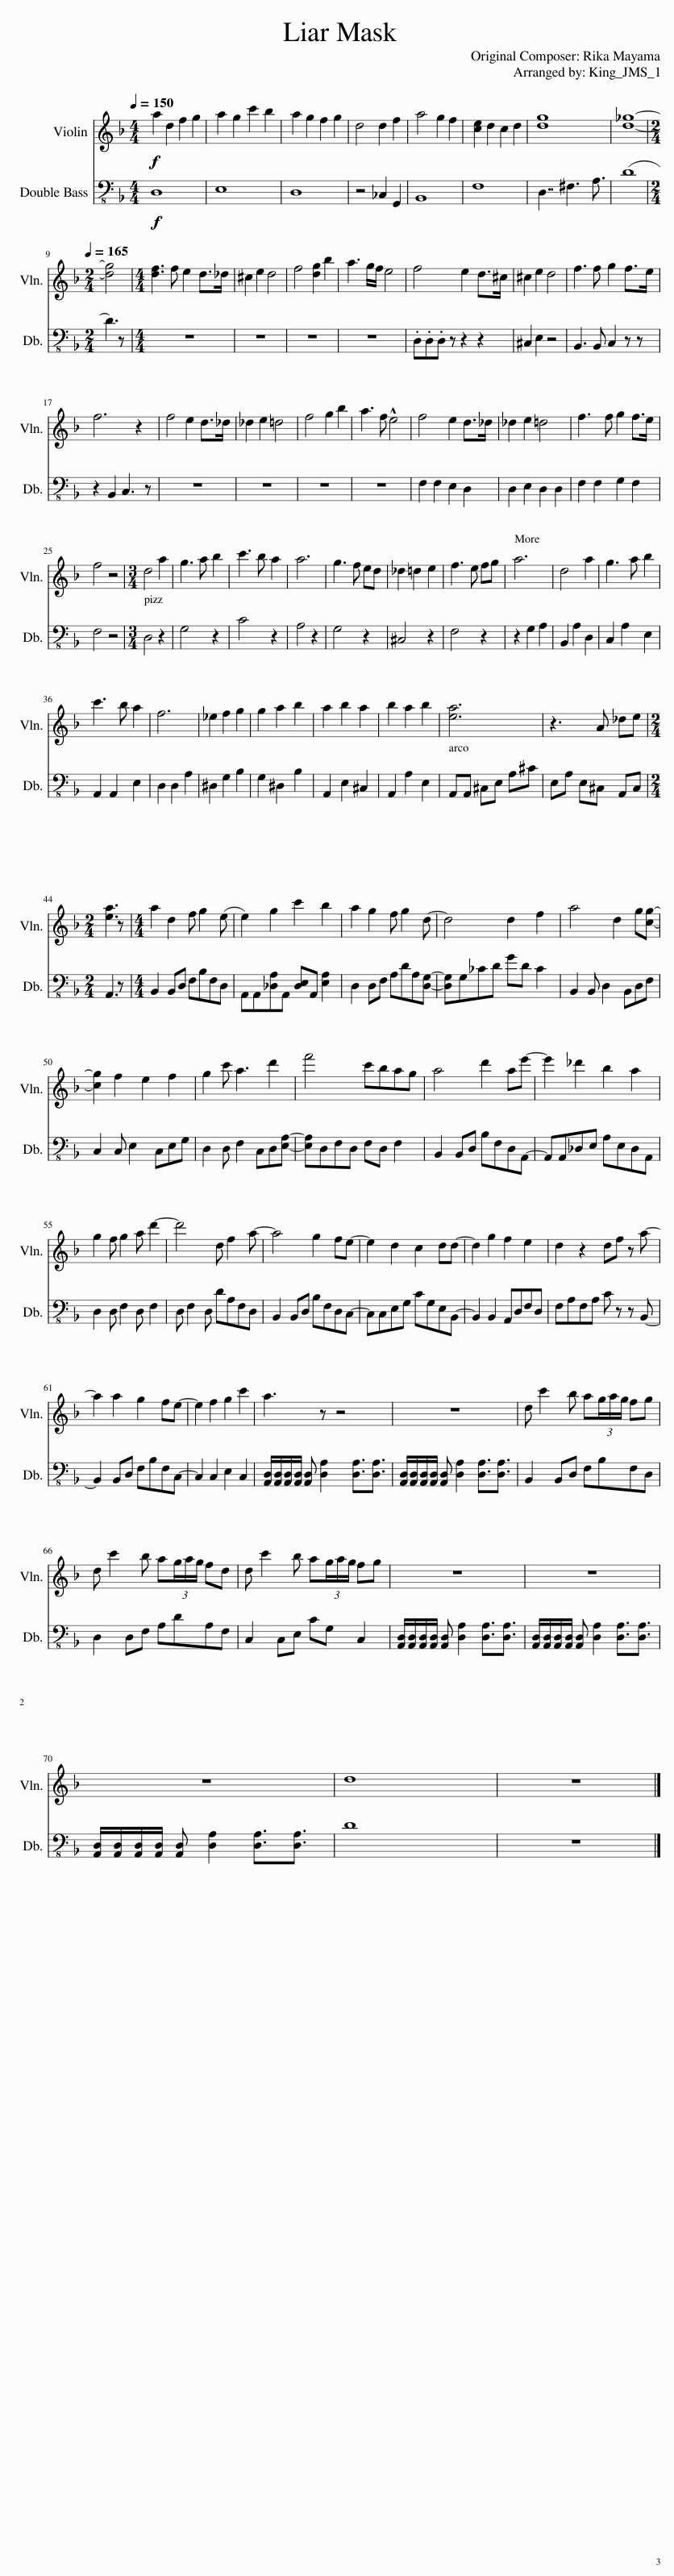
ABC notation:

X:1
%%score 1 2
L:1/8
Q:1/4=150
M:4/4
I:linebreak $
K:F
V:1 treble
V:2 bass-8
V:1
!f! a2 d2 f2 g2 | a2 g2 c'2 b2 | a2 g2 f2 g2 | d4 d2 f2 | a4 g2 f2 | %5
 [ce]2 d2 c2 d2 | [dg]8 | [d_g]8- |$[M:2/4][Q:1/4=165] [dg]4 |[M:4/4] [df]3 f e2 d>_d | %10
 ^c2 e2 d4 | f4 [dg]2 b2 | a3 g/f/ e4 | f4 e2 d>^c | ^c2 e2 d4 | %15
 f3 f g2 f>e |$ f6 z2 | f4 e2 d>_d | _d2 e2 =d4 | f4 g2 b2 | %20
 a3 f !^!e4 | f4 e2 d>_d | _d2 e2 =d4 | f3 f g2 f>e |$ f4 z4 | %25
[M:3/4] d4 a2 | g3 a b2 | c'3 b a2 | a6 | g3 f ed | %30
 _d2 =d2 e2 | f3 e fg | a6 | d4 a2 | g3 a b2 |$ %35
 c'3 b a2 | f6 | _e2 f2 g2 | g2 a2 b2 | a2 b2 a2 | %40
 b2 a2 b2 | [ea]6 | z3 A _de |$[M:2/4] [ea]3 z |[M:4/4] a2 d2 f g2 (e | %45
 e2) g2 c'2 b2 | a2 g2 f g2 d- | d4 d2 f2 | a4 d2 g[cg]- |$ [cg]2 f2 e2 f2 | %50
 g2 c' a3 d'2 | f'4 c'bag | a4 d'2 ae'- | e'2 _d'2 b2 a2 |$ g2 f g2 a d'2- | %55
 d'4 d f2 a- | a4 g2 fe- | e2 d2 c2 dd- | d2 g2 f2 e2 | d2 z2 df z a- |$ %60
 a2 a2 g2 fe- | e2 f2 g2 c'2 | a3 z z4 | z8 | d c'2 b a(3g/a/g/ fg |$ %65
 d c'2 b a(3g/a/g/ fd | d c'2 b a(3g/a/g/ fg | z8 | z8 |$ z8 | %70
 d8 | z8 |] %72
V:2
!f! D,8 | E,8 | D,8 | z4 _C,2 G,,2 | B,,8 | %5
 F,8 | D,7/2 ^F,3 A,3/2 | (D8 |$[M:2/4] D3) z |[M:4/4] z8 | %10
 z8 | z8 | z8 | .D,.D,.D, z z2 z2 | ^C,2 E,2 z4 | %15
 B,,3 B,, C,2 z z |$ z2 B,,2 C,3 z | z8 | z8 | z8 | %20
 z8 | F,2 F,2 E,2 D,2 | D,2 E,2 D,2 D,2 | F,2 F,2 G,2 F,2 |$ F,4 z4 | %25
[M:3/4] D,4 z2 | G,4 z2 | C4 z2 | A,4 z2 | G,4 z2 | %30
 ^C,4 z2 | F,4 z2 | z2 G,2 A,2 | B,,2 A,2 D,2 | C,2 A,2 E,2 |$ %35
 A,,2 A,,2 E,2 | D,2 D,2 A,2 | ^D,2 G,2 B,2 | G,2 ^D,2 B,2 | A,,2 E,2 ^C,2 | %40
 A,,2 A,2 E,2 | A,,A,, ^C,E, A,^C | E,A, E,^C, A,,C, |$[M:2/4] A,,3 z |[M:4/4] B,,2 B,,D, F,B,F,D, | %45
 A,,A,,[_D,A,]A,, [D,E,]A,, [E,A,]2 | D,2 D,F, A,DA,[D,G,]- | [D,G,]G,_CD GD C2 | B,,2 B,, D,2 B,,D,F, |$ C,2 C, E,2 C,E,G, | %50
 D,2 D, F,2 C,D,[E,A,]- | [E,A,]D,F,D, F,D, F,2 | B,,2 B,,D, B,F,D,A,,- | A,,A,,_D,E, A,E,D,A,, |$ D,2 D, F,2 D, F,2 | %55
 D, F,2 D, DA,F,D, | B,,2 B,,D, B,F,D,C,- | C,C,E,G, CG,E,B,,- | B,,2 B,,2 A,,D,F,D, | F,A,F,A, C z z B,,- |$ %60
 B,,2 B,,D, F,B,F,C,- | C,2 C,2 E,2 C,2 | [A,,D,]/[A,,D,]/[A,,D,]/[A,,D,]/ [A,,D,] [D,A,]2 [D,A,]3/2[D,A,]3/2 | [A,,D,]/[A,,D,]/[A,,D,]/[A,,D,]/ [A,,D,] [D,A,]2 [D,A,]3/2[D,A,]3/2 | B,,2 B,,D, F,B,F,D, |$ %65
 D,2 D,F, A,DA,F, | C,2 C,E, CG, C,2 | [A,,D,]/[A,,D,]/[A,,D,]/[A,,D,]/ [A,,D,] [D,A,]2 [D,A,]3/2[D,A,]3/2 | [A,,D,]/[A,,D,]/[A,,D,]/[A,,D,]/ [A,,D,] [D,A,]2 [D,A,]3/2[D,A,]3/2 |$ [A,,D,]/[A,,D,]/[A,,D,]/[A,,D,]/ [A,,D,] [D,A,]2 [D,A,]3/2[D,A,]3/2 | %70
 D8 | z8 |] %72
